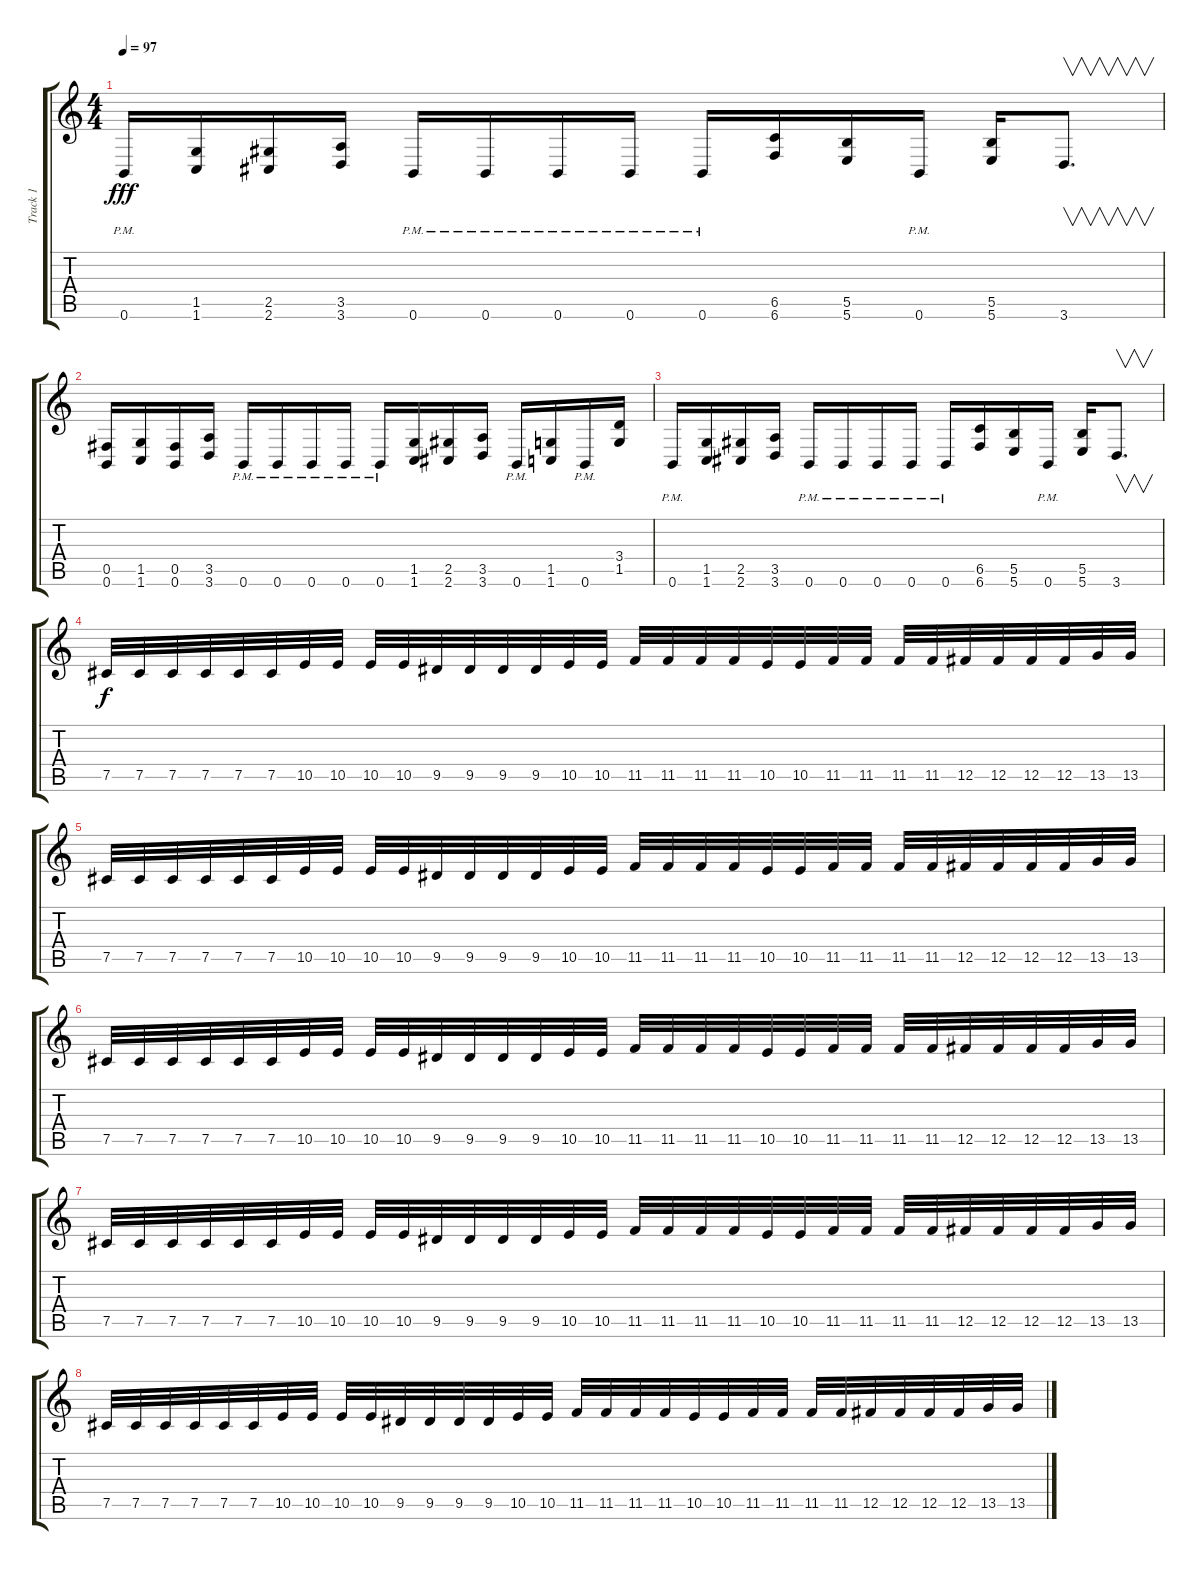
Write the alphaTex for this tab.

\track ("Track 1" "Track 1") {instrument distortionguitar}
\staff {score tabs}
\tuning (Db4 Ab3 E3 B2 Gb2 B1) {hide}
\ts (4 4)
\tempo 97
\clef g2
\ks c
0.6{pm}.16{dy fff} (1.5 1.6).16 (2.5 2.6).16 (3.5 3.6).16 0.6{pm}.16 0.6{pm}.16 0.6{pm}.16 0.6{pm}.16 0.6{pm}.16 (6.5 6.6).16 (5.5 5.6).16 0.6{pm}.16 (5.5 5.6).16 3.6.8{v d} |
(0.5 0.6).16 (1.5 1.6).16 (0.5 0.6).16 (3.5 3.6).16 0.6{pm}.16 0.6{pm}.16 0.6{pm}.16 0.6{pm}.16 0.6{pm}.16 (1.5 1.6).16 (2.5 2.6).16 (3.5 3.6).16 0.6{pm}.16 (1.5 1.6).16 0.6{pm}.16 (3.4 1.5).16 |
0.6{pm}.16 (1.5 1.6).16 (2.5 2.6).16 (3.5 3.6).16 0.6{pm}.16 0.6{pm}.16 0.6{pm}.16 0.6{pm}.16 0.6{pm}.16 (6.5 6.6).16 (5.5 5.6).16 0.6{pm}.16 (5.5 5.6).16 3.6.8{v d} |
7.5.32{dy f} 7.5.32 7.5.32 7.5.32 7.5.32 7.5.32 10.5.32 10.5.32 10.5.32 10.5.32 9.5.32 9.5.32 9.5.32 9.5.32 10.5.32 10.5.32 11.5.32 11.5.32 11.5.32 11.5.32 10.5.32 10.5.32 11.5.32 11.5.32 11.5.32 11.5.32 12.5.32 12.5.32 12.5.32 12.5.32 13.5.32 13.5.32 |
7.5.32 7.5.32 7.5.32 7.5.32 7.5.32 7.5.32 10.5.32 10.5.32 10.5.32 10.5.32 9.5.32 9.5.32 9.5.32 9.5.32 10.5.32 10.5.32 11.5.32 11.5.32 11.5.32 11.5.32 10.5.32 10.5.32 11.5.32 11.5.32 11.5.32 11.5.32 12.5.32 12.5.32 12.5.32 12.5.32 13.5.32 13.5.32 |
7.5.32 7.5.32 7.5.32 7.5.32 7.5.32 7.5.32 10.5.32 10.5.32 10.5.32 10.5.32 9.5.32 9.5.32 9.5.32 9.5.32 10.5.32 10.5.32 11.5.32 11.5.32 11.5.32 11.5.32 10.5.32 10.5.32 11.5.32 11.5.32 11.5.32 11.5.32 12.5.32 12.5.32 12.5.32 12.5.32 13.5.32 13.5.32 |
7.5.32 7.5.32 7.5.32 7.5.32 7.5.32 7.5.32 10.5.32 10.5.32 10.5.32 10.5.32 9.5.32 9.5.32 9.5.32 9.5.32 10.5.32 10.5.32 11.5.32 11.5.32 11.5.32 11.5.32 10.5.32 10.5.32 11.5.32 11.5.32 11.5.32 11.5.32 12.5.32 12.5.32 12.5.32 12.5.32 13.5.32 13.5.32 |
7.5.32 7.5.32 7.5.32 7.5.32 7.5.32 7.5.32 10.5.32 10.5.32 10.5.32 10.5.32 9.5.32 9.5.32 9.5.32 9.5.32 10.5.32 10.5.32 11.5.32 11.5.32 11.5.32 11.5.32 10.5.32 10.5.32 11.5.32 11.5.32 11.5.32 11.5.32 12.5.32 12.5.32 12.5.32 12.5.32 13.5.32 13.5.32
